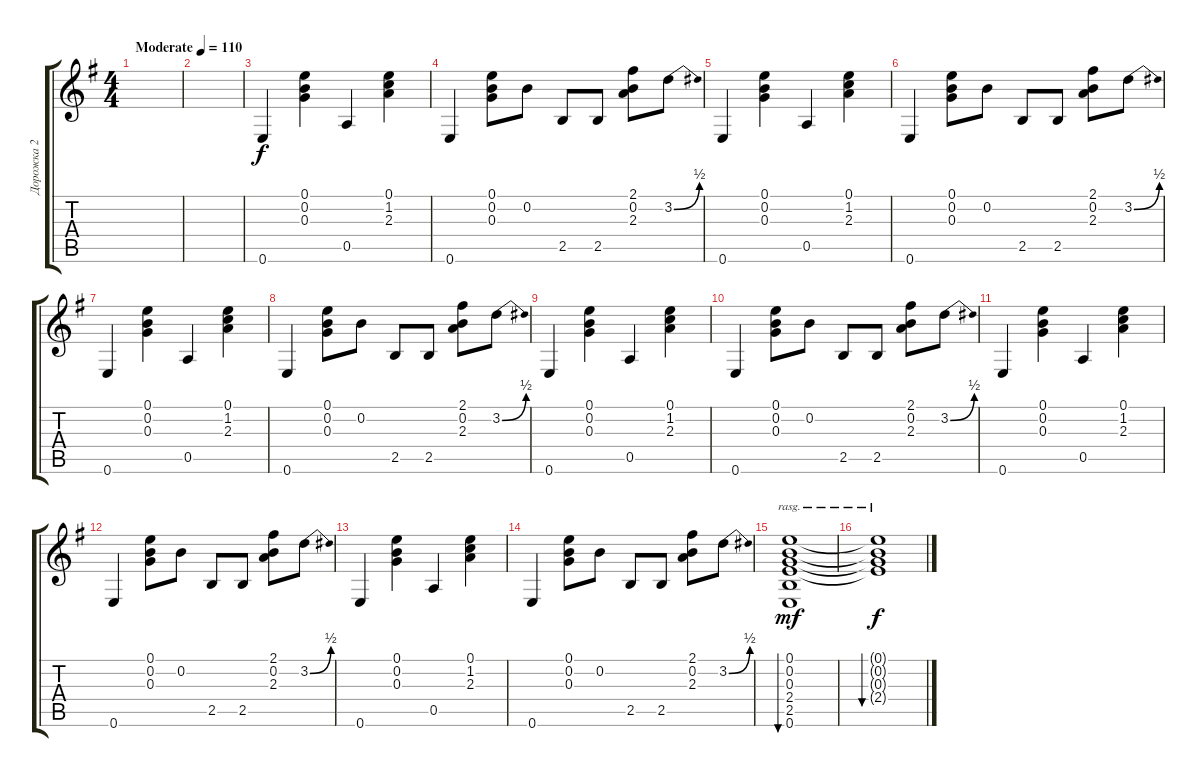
\track ("Дорожка 2" "Дорожка 2") {instrument acousticguitarnylon}
\staff {score tabs}
\tuning (E4 B3 G3 D3 A2 E2) {hide}
\ts (4 4)
\tempo (110 "Moderate")
\clef g2
\ks eminor
|
|
0.6.4 (0.1 0.2 0.3).4 0.5.4 (0.1 1.2 2.3).4 |
0.6.4 (0.1 0.2 0.3).8 0.2.8 2.5.8 2.5.8 (2.1 0.2 2.3).8 3.2{be (bend 0 0 60 2)}.8 |
0.6.4 (0.1 0.2 0.3).4 0.5.4 (0.1 1.2 2.3).4 |
0.6.4 (0.1 0.2 0.3).8 0.2.8 2.5.8 2.5.8 (2.1 0.2 2.3).8 3.2{be (bend 0 0 60 2)}.8 |
0.6.4 (0.1 0.2 0.3).4 0.5.4 (0.1 1.2 2.3).4 |
0.6.4 (0.1 0.2 0.3).8 0.2.8 2.5.8 2.5.8 (2.1 0.2 2.3).8 3.2{be (bend 0 0 60 2)}.8 |
0.6.4 (0.1 0.2 0.3).4 0.5.4 (0.1 1.2 2.3).4 |
0.6.4 (0.1 0.2 0.3).8 0.2.8 2.5.8 2.5.8 (2.1 0.2 2.3).8 3.2{be (bend 0 0 60 2)}.8 |
0.6.4 (0.1 0.2 0.3).4 0.5.4 (0.1 1.2 2.3).4 |
0.6.4 (0.1 0.2 0.3).8 0.2.8 2.5.8 2.5.8 (2.1 0.2 2.3).8 3.2{be (bend 0 0 60 2)}.8 |
0.6.4 (0.1 0.2 0.3).4 0.5.4 (0.1 1.2 2.3).4 |
0.6.4 (0.1 0.2 0.3).8 0.2.8 2.5.8 2.5.8 (2.1 0.2 2.3).8 3.2{be (bend 0 0 60 2)}.8 |
(0.1 0.2 0.3 2.4 2.5 0.6).1{bu 60 rasg ii dy mf} |
(0.1{t} 0.2{t} 0.3{t} 2.4{t}).1{bu 60 rasg ii dy f}
